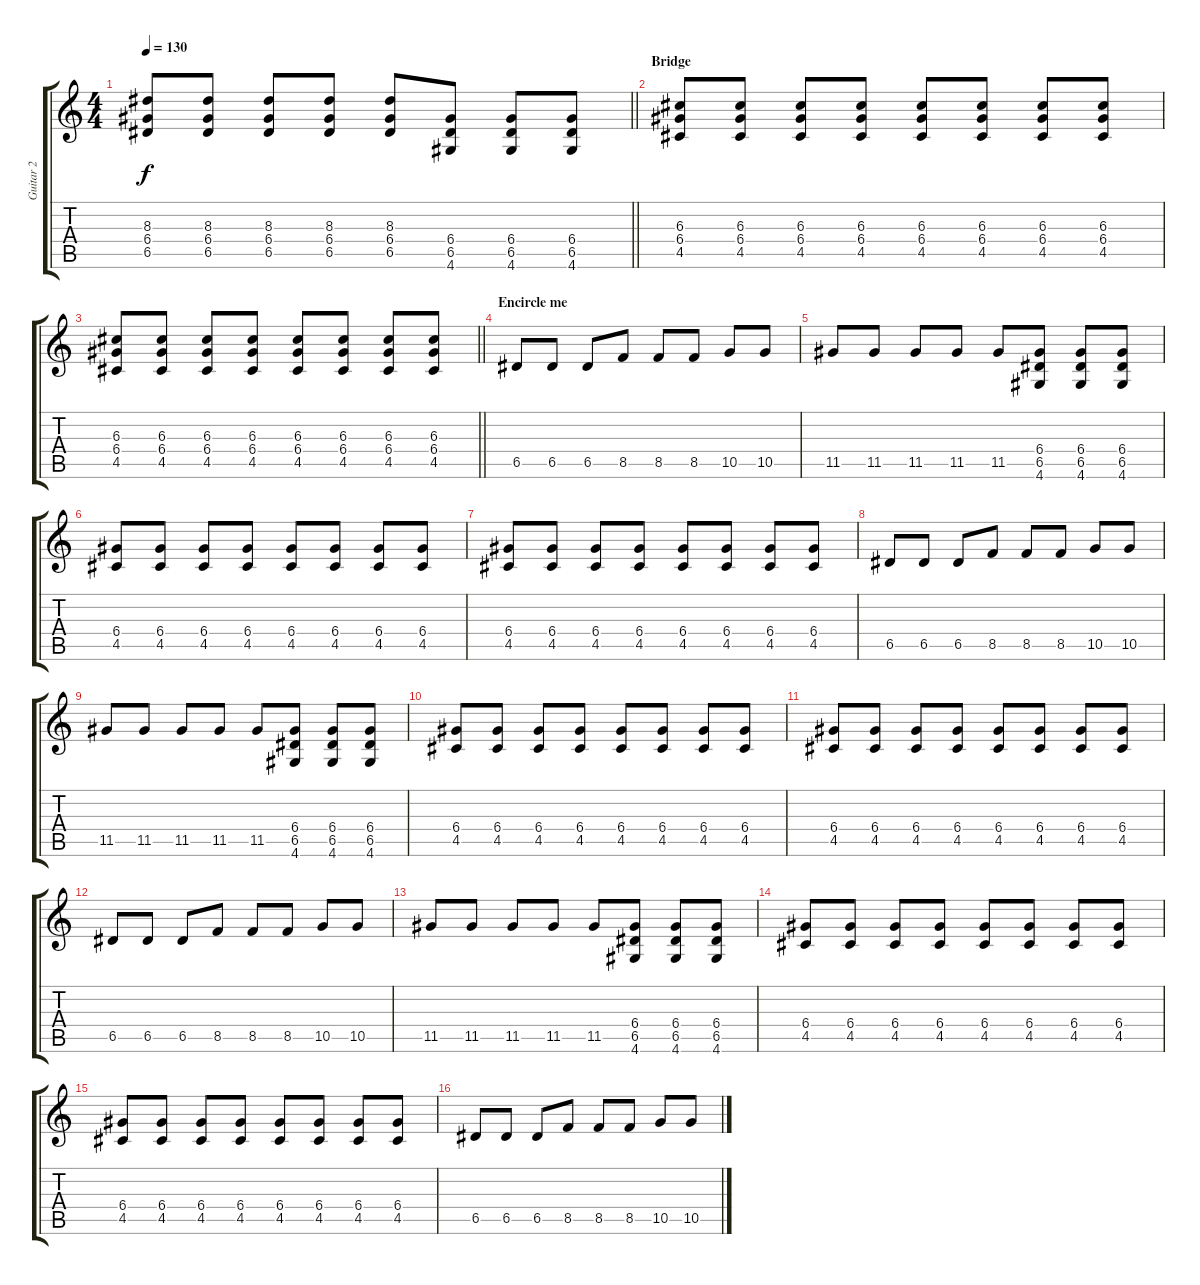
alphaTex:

\track ("Guitar 2" "Guitar 2") {instrument overdrivenguitar}
\staff {score tabs}
\tuning (E4 B3 G3 D3 A2 E2) {hide}
\ts (4 4)
\tempo 130
\clef g2
\barLineRight lightlight
\ks c
(8.3 6.4 6.5).8{dy f} (8.3 6.4 6.5).8 (8.3 6.4 6.5).8 (8.3 6.4 6.5).8 (8.3 6.4 6.5).8 (6.4 6.5 4.6).8 (6.4 6.5 4.6).8 (6.4 6.5 4.6).8 |
\section ("" "Bridge")
(6.3 6.4 4.5).8 (6.3 6.4 4.5).8 (6.3 6.4 4.5).8 (6.3 6.4 4.5).8 (6.3 6.4 4.5).8 (6.3 6.4 4.5).8 (6.3 6.4 4.5).8 (6.3 6.4 4.5).8 |
\barLineRight lightlight
(6.3 6.4 4.5).8 (6.3 6.4 4.5).8 (6.3 6.4 4.5).8 (6.3 6.4 4.5).8 (6.3 6.4 4.5).8 (6.3 6.4 4.5).8 (6.3 6.4 4.5).8 (6.3 6.4 4.5).8 |
\section ("" "Encircle me")
6.5.8 6.5.8 6.5.8 8.5.8 8.5.8 8.5.8 10.5.8 10.5.8 |
11.5.8 11.5.8 11.5.8 11.5.8 11.5.8 (6.4 6.5 4.6).8 (6.4 6.5 4.6).8 (6.4 6.5 4.6).8 |
(6.4 4.5).8 (6.4 4.5).8 (6.4 4.5).8 (6.4 4.5).8 (6.4 4.5).8 (6.4 4.5).8 (6.4 4.5).8 (6.4 4.5).8 |
(6.4 4.5).8 (6.4 4.5).8 (6.4 4.5).8 (6.4 4.5).8 (6.4 4.5).8 (6.4 4.5).8 (6.4 4.5).8 (6.4 4.5).8 |
6.5.8 6.5.8 6.5.8 8.5.8 8.5.8 8.5.8 10.5.8 10.5.8 |
11.5.8 11.5.8 11.5.8 11.5.8 11.5.8 (6.4 6.5 4.6).8 (6.4 6.5 4.6).8 (6.4 6.5 4.6).8 |
(6.4 4.5).8 (6.4 4.5).8 (6.4 4.5).8 (6.4 4.5).8 (6.4 4.5).8 (6.4 4.5).8 (6.4 4.5).8 (6.4 4.5).8 |
(6.4 4.5).8 (6.4 4.5).8 (6.4 4.5).8 (6.4 4.5).8 (6.4 4.5).8 (6.4 4.5).8 (6.4 4.5).8 (6.4 4.5).8 |
6.5.8 6.5.8 6.5.8 8.5.8 8.5.8 8.5.8 10.5.8 10.5.8 |
11.5.8 11.5.8 11.5.8 11.5.8 11.5.8 (6.4 6.5 4.6).8 (6.4 6.5 4.6).8 (6.4 6.5 4.6).8 |
(6.4 4.5).8 (6.4 4.5).8 (6.4 4.5).8 (6.4 4.5).8 (6.4 4.5).8 (6.4 4.5).8 (6.4 4.5).8 (6.4 4.5).8 |
(6.4 4.5).8 (6.4 4.5).8 (6.4 4.5).8 (6.4 4.5).8 (6.4 4.5).8 (6.4 4.5).8 (6.4 4.5).8 (6.4 4.5).8 |
6.5.8 6.5.8 6.5.8 8.5.8 8.5.8 8.5.8 10.5.8 10.5.8
